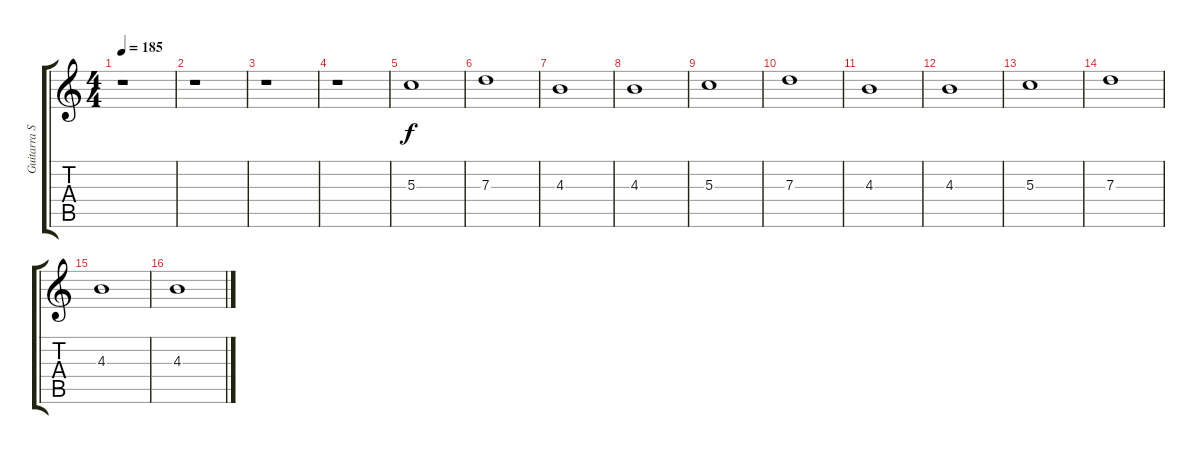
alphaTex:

\track ("Guitarra Solista" "Guitarra S") {instrument distortionguitar}
\staff {score tabs}
\tuning (E4 B3 G3 D3 A2 E2) {hide}
\ts (4 4)
\tempo 185
\clef g2
\ks c
r.1{dy f} |
r.1 |
r.1 |
r.1 |
5.3.1 |
7.3.1 |
4.3.1 |
4.3.1 |
5.3.1 |
7.3.1 |
4.3.1 |
4.3.1 |
5.3.1 |
7.3.1 |
4.3.1 |
4.3.1
